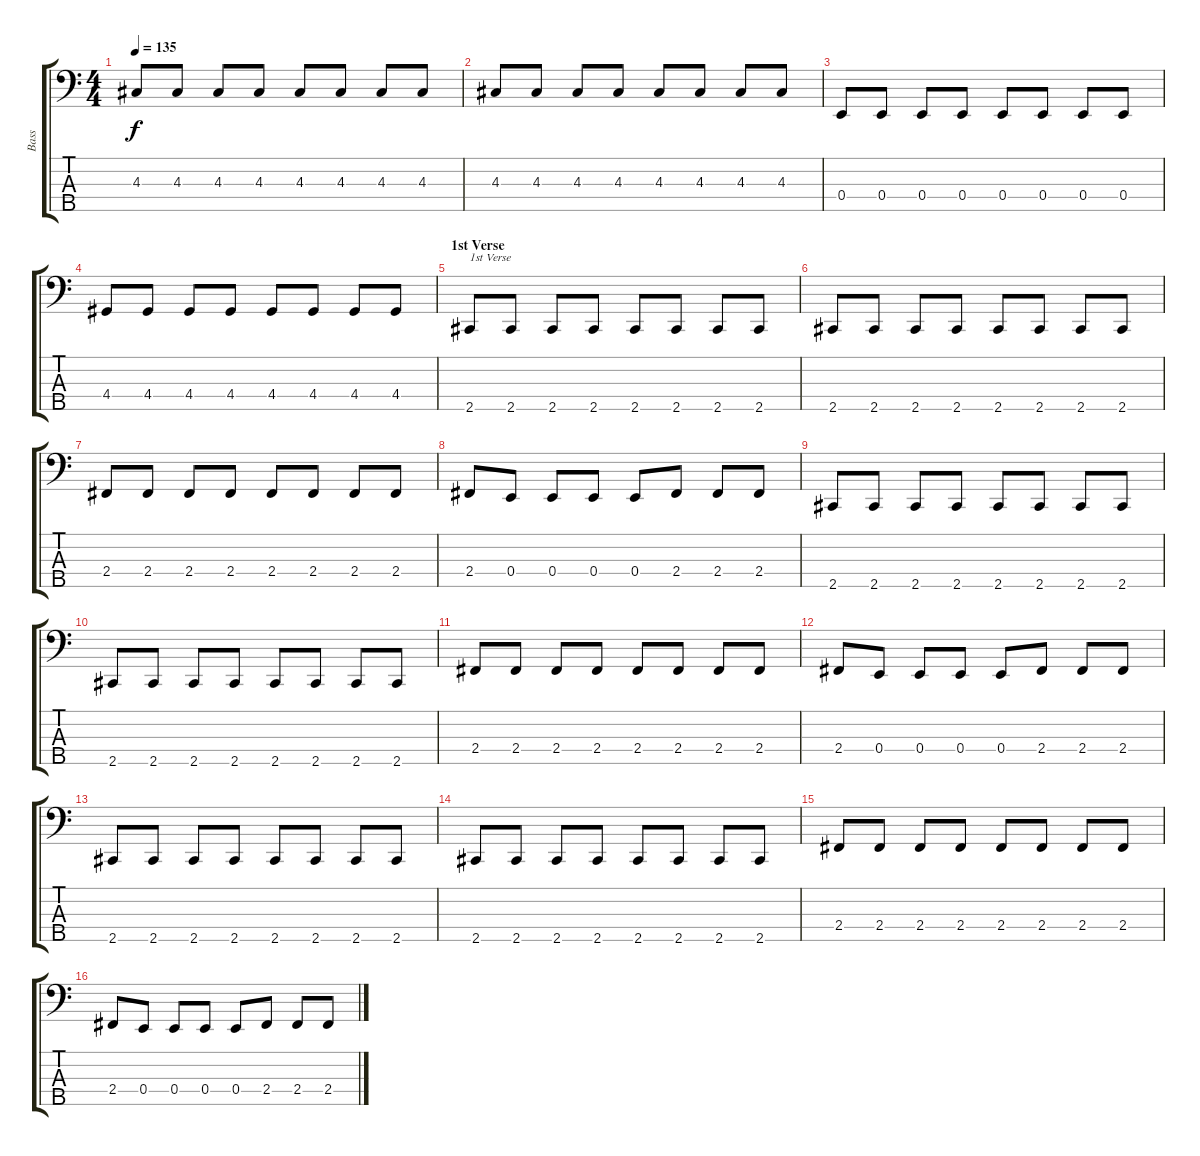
\track ("Bass" "Bass") {instrument electricbassfinger}
\staff {score tabs}
\tuning (G2 D2 A1 E1 B0) {hide}
\ts (4 4)
\tempo 135
\clef f4
\ks c
4.3.8{dy f} 4.3.8 4.3.8 4.3.8 4.3.8 4.3.8 4.3.8 4.3.8 |
4.3.8 4.3.8 4.3.8 4.3.8 4.3.8 4.3.8 4.3.8 4.3.8 |
0.4.8 0.4.8 0.4.8 0.4.8 0.4.8 0.4.8 0.4.8 0.4.8 |
4.4.8 4.4.8 4.4.8 4.4.8 4.4.8 4.4.8 4.4.8 4.4.8 |
\section ("" "1st Verse")
2.5.8{txt "1st Verse"} 2.5.8 2.5.8 2.5.8 2.5.8 2.5.8 2.5.8 2.5.8 |
2.5.8 2.5.8 2.5.8 2.5.8 2.5.8 2.5.8 2.5.8 2.5.8 |
2.4.8 2.4.8 2.4.8 2.4.8 2.4.8 2.4.8 2.4.8 2.4.8 |
2.4.8 0.4.8 0.4.8 0.4.8 0.4.8 2.4.8 2.4.8 2.4.8 |
2.5.8 2.5.8 2.5.8 2.5.8 2.5.8 2.5.8 2.5.8 2.5.8 |
2.5.8 2.5.8 2.5.8 2.5.8 2.5.8 2.5.8 2.5.8 2.5.8 |
2.4.8 2.4.8 2.4.8 2.4.8 2.4.8 2.4.8 2.4.8 2.4.8 |
2.4.8 0.4.8 0.4.8 0.4.8 0.4.8 2.4.8 2.4.8 2.4.8 |
2.5.8 2.5.8 2.5.8 2.5.8 2.5.8 2.5.8 2.5.8 2.5.8 |
2.5.8 2.5.8 2.5.8 2.5.8 2.5.8 2.5.8 2.5.8 2.5.8 |
2.4.8 2.4.8 2.4.8 2.4.8 2.4.8 2.4.8 2.4.8 2.4.8 |
2.4.8 0.4.8 0.4.8 0.4.8 0.4.8 2.4.8 2.4.8 2.4.8
